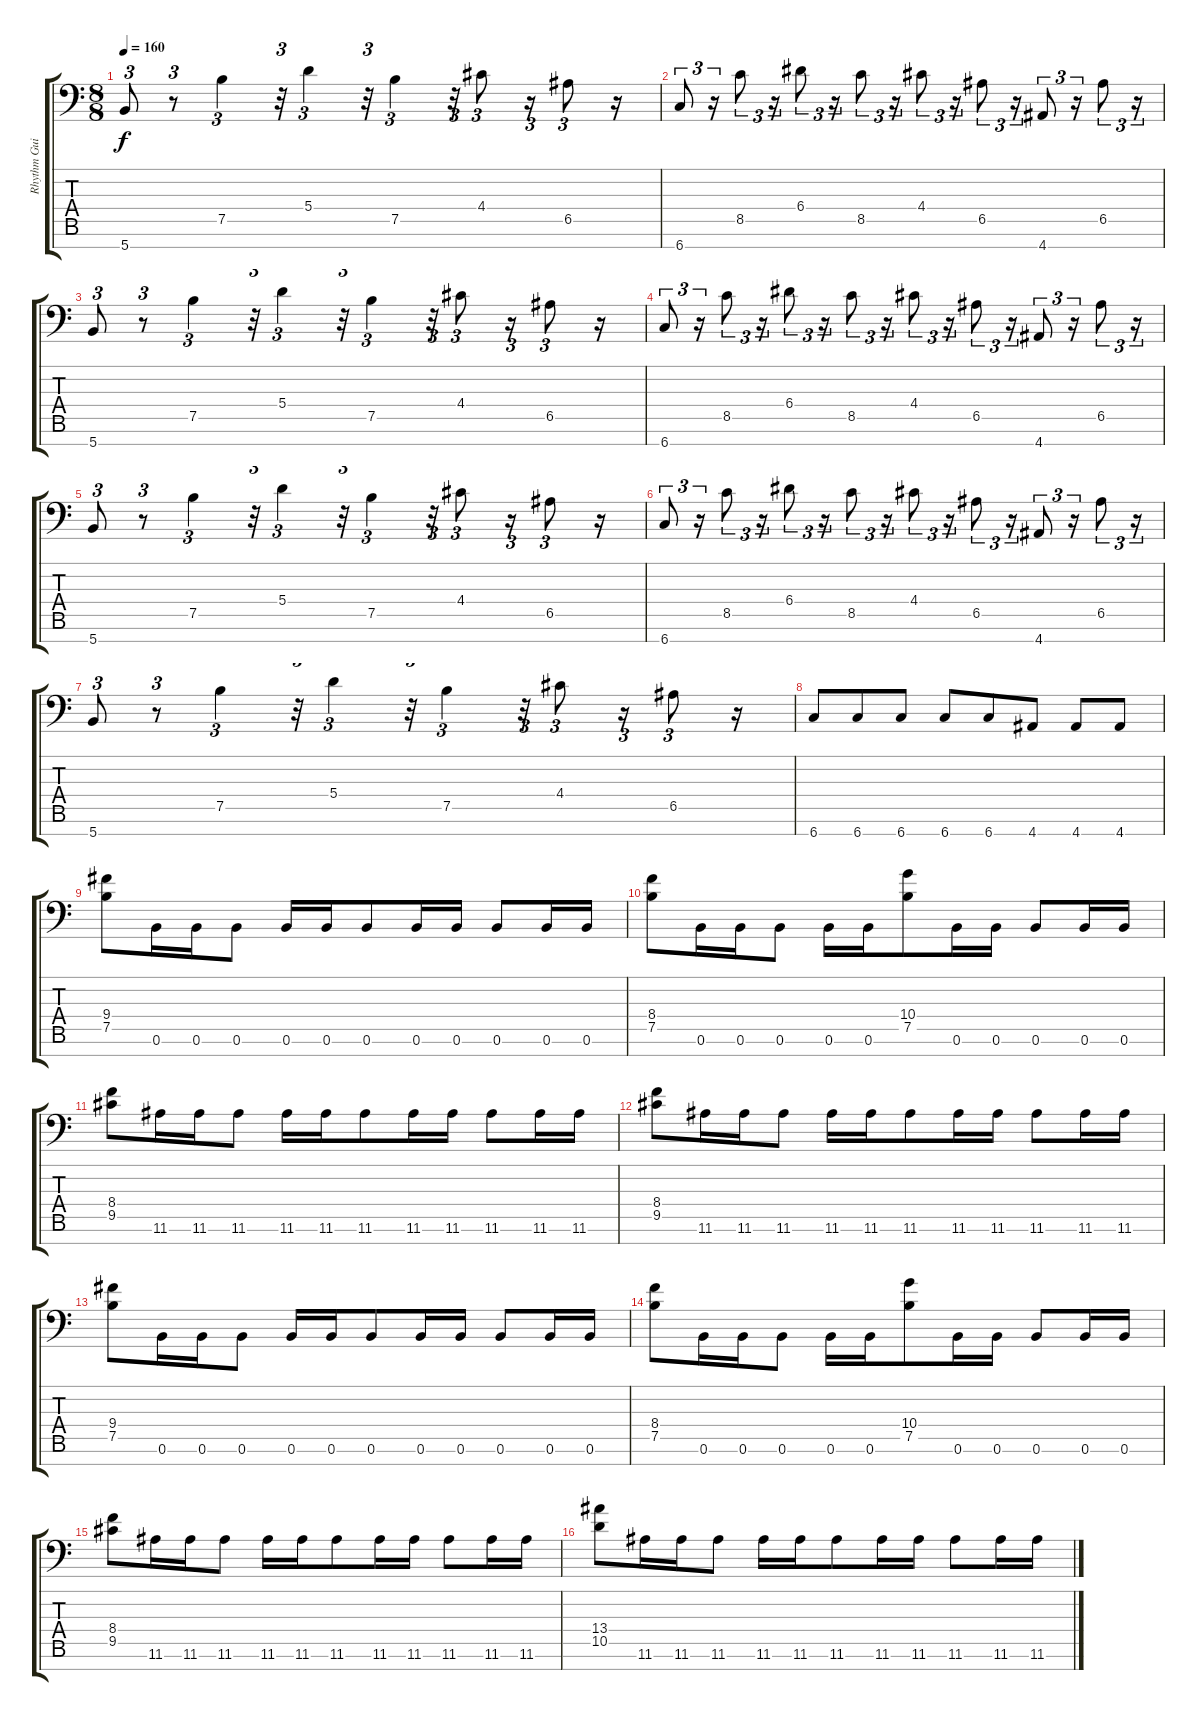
\track ("Rhythm Guitar 1" "Rhythm Gui") {instrument overdrivenguitar}
\staff {score tabs}
\tuning (B3 G3 D3 A2 E2 B1 Gb1) {hide}
\ts (8 8)
\tempo 160
\clef f4
\ks c
5.7.8{tu (3 2) dy f} r.8{tu (3 2)} 7.5.4{tu (3 2)} r.32{tu (3 2)} 5.4.4{tu (3 2)} r.32{tu (3 2)} 7.5.4{tu (3 2)} r.32{tu (3 2)} 4.4.8{tu (3 2)} r.16{tu (3 2)} 6.5.8{tu (3 2)} r.16 |
6.7.8{tu (3 2)} r.16{tu (3 2)} 8.5.8{tu (3 2)} r.16{tu (3 2)} 6.4.8{tu (3 2)} r.16{tu (3 2)} 8.5.8{tu (3 2)} r.16{tu (3 2)} 4.4.8{tu (3 2)} r.16{tu (3 2)} 6.5.8{tu (3 2)} r.16{tu (3 2)} 4.7.8{tu (3 2)} r.16{tu (3 2)} 6.5.8{tu (3 2)} r.16{tu (3 2)} |
5.7.8{tu (3 2)} r.8{tu (3 2)} 7.5.4{tu (3 2)} r.32{tu (3 2)} 5.4.4{tu (3 2)} r.32{tu (3 2)} 7.5.4{tu (3 2)} r.32{tu (3 2)} 4.4.8{tu (3 2)} r.16{tu (3 2)} 6.5.8{tu (3 2)} r.16 |
6.7.8{tu (3 2)} r.16{tu (3 2)} 8.5.8{tu (3 2)} r.16{tu (3 2)} 6.4.8{tu (3 2)} r.16{tu (3 2)} 8.5.8{tu (3 2)} r.16{tu (3 2)} 4.4.8{tu (3 2)} r.16{tu (3 2)} 6.5.8{tu (3 2)} r.16{tu (3 2)} 4.7.8{tu (3 2)} r.16{tu (3 2)} 6.5.8{tu (3 2)} r.16{tu (3 2)} |
5.7.8{tu (3 2)} r.8{tu (3 2)} 7.5.4{tu (3 2)} r.32{tu (3 2)} 5.4.4{tu (3 2)} r.32{tu (3 2)} 7.5.4{tu (3 2)} r.32{tu (3 2)} 4.4.8{tu (3 2)} r.16{tu (3 2)} 6.5.8{tu (3 2)} r.16 |
6.7.8{tu (3 2)} r.16{tu (3 2)} 8.5.8{tu (3 2)} r.16{tu (3 2)} 6.4.8{tu (3 2)} r.16{tu (3 2)} 8.5.8{tu (3 2)} r.16{tu (3 2)} 4.4.8{tu (3 2)} r.16{tu (3 2)} 6.5.8{tu (3 2)} r.16{tu (3 2)} 4.7.8{tu (3 2)} r.16{tu (3 2)} 6.5.8{tu (3 2)} r.16{tu (3 2)} |
5.7.8{tu (3 2)} r.8{tu (3 2)} 7.5.4{tu (3 2)} r.32{tu (3 2)} 5.4.4{tu (3 2)} r.32{tu (3 2)} 7.5.4{tu (3 2)} r.32{tu (3 2)} 4.4.8{tu (3 2)} r.16{tu (3 2)} 6.5.8{tu (3 2)} r.16 |
6.7.8 6.7.8 6.7.8 6.7.8 6.7.8 4.7.8 4.7.8 4.7.8 |
(9.4 7.5).8 0.6.16 0.6.16 0.6.8 0.6.16 0.6.16 0.6.8 0.6.16 0.6.16 0.6.8 0.6.16 0.6.16 |
(8.4 7.5).8 0.6.16 0.6.16 0.6.8 0.6.16 0.6.16 (10.4 7.5).8 0.6.16 0.6.16 0.6.8 0.6.16 0.6.16 |
(8.4 9.5).8 11.6.16 11.6.16 11.6.8 11.6.16 11.6.16 11.6.8 11.6.16 11.6.16 11.6.8 11.6.16 11.6.16 |
(8.4 9.5).8 11.6.16 11.6.16 11.6.8 11.6.16 11.6.16 11.6.8 11.6.16 11.6.16 11.6.8 11.6.16 11.6.16 |
(9.4 7.5).8 0.6.16 0.6.16 0.6.8 0.6.16 0.6.16 0.6.8 0.6.16 0.6.16 0.6.8 0.6.16 0.6.16 |
(8.4 7.5).8 0.6.16 0.6.16 0.6.8 0.6.16 0.6.16 (10.4 7.5).8 0.6.16 0.6.16 0.6.8 0.6.16 0.6.16 |
(8.4 9.5).8 11.6.16 11.6.16 11.6.8 11.6.16 11.6.16 11.6.8 11.6.16 11.6.16 11.6.8 11.6.16 11.6.16 |
(13.4 10.5).8 11.6.16 11.6.16 11.6.8 11.6.16 11.6.16 11.6.8 11.6.16 11.6.16 11.6.8 11.6.16 11.6.16
